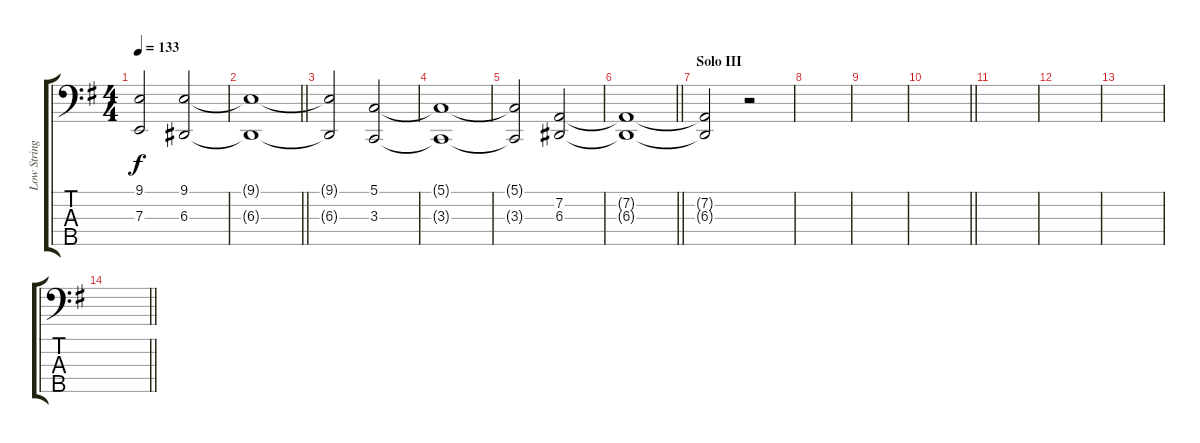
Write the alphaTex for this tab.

\track ("Low Strings Standard" "Low String") {instrument stringensemble1}
\staff {score tabs}
\tuning (G2 D2 A1 E1 B0) {hide}
\ts (4 4)
\tempo 133
\clef f4
\ks eminor
(9.1{t} 7.3{t}).2{dy f} (9.1 6.3).2 |
\barLineRight lightlight
(9.1{t} 6.3{t}).1 |
(9.1{t} 6.3{t}).2 (5.1 3.3).2 |
(5.1{t} 3.3{t}).1 |
(5.1{t} 3.3{t}).2 (7.2 6.3).2 |
\barLineRight lightlight
(7.2{t} 6.3{t}).1 |
\section ("" "Solo III")
(7.2{t} 6.3{t}).2{volume 0} r.2 |
|
|
\barLineRight lightlight
|
|
|
|
\barLineRight lightlight
